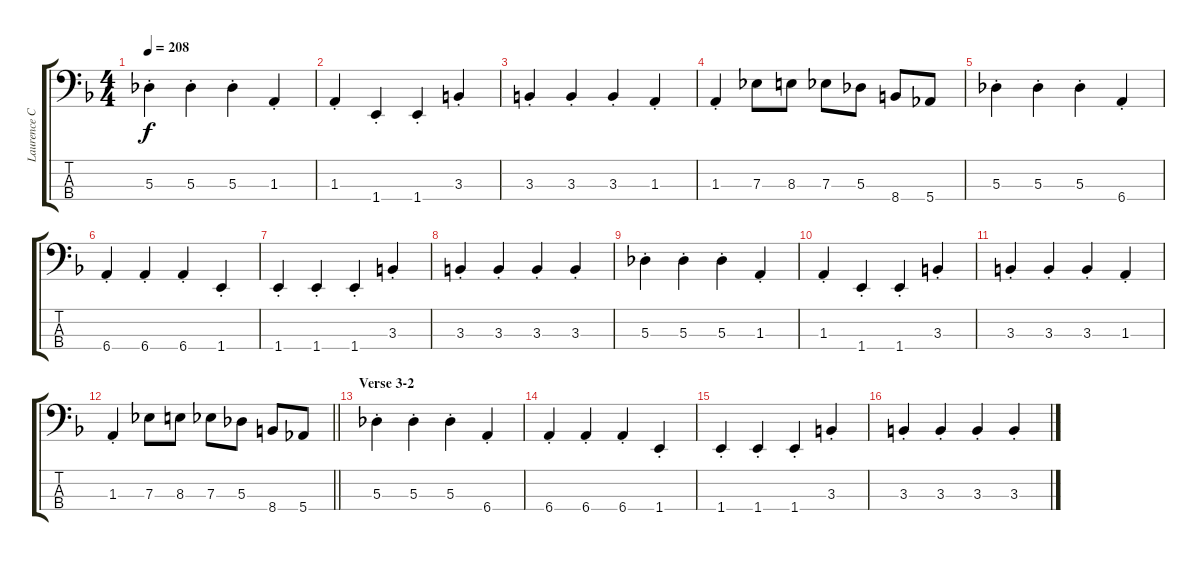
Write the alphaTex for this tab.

\track ("Laurence Cottle" "Laurence C") {instrument electricbassfinger}
\staff {score tabs}
\tuning (Gb2 Db2 Ab1 Eb1) {hide}
\ts (4 4)
\tempo 208
\clef f4
\ks f
5.3{st}.4{dy f} 5.3{st}.4 5.3{st}.4 1.3{st}.4 |
1.3{st}.4 1.4{st}.4 1.4{st}.4 3.3{st}.4 |
3.3{st}.4 3.3{st}.4 3.3{st}.4 1.3{st}.4 |
1.3{st}.4 7.3.8 8.3.8 7.3.8 5.3.8 8.4.8 5.4.8 |
5.3{st}.4 5.3{st}.4 5.3{st}.4 6.4{st}.4 |
6.4{st}.4 6.4{st}.4 6.4{st}.4 1.4{st}.4 |
1.4{st}.4 1.4{st}.4 1.4{st}.4 3.3{st}.4 |
3.3{st}.4 3.3{st}.4 3.3{st}.4 3.3{st}.4 |
5.3{st}.4 5.3{st}.4 5.3{st}.4 1.3{st}.4 |
1.3{st}.4 1.4{st}.4 1.4{st}.4 3.3{st}.4 |
3.3{st}.4 3.3{st}.4 3.3{st}.4 1.3{st}.4 |
\barLineRight lightlight
1.3{st}.4 7.3.8 8.3.8 7.3.8 5.3.8 8.4.8 5.4.8 |
\section ("" "Verse 3-2")
5.3{st}.4 5.3{st}.4 5.3{st}.4 6.4{st}.4 |
6.4{st}.4 6.4{st}.4 6.4{st}.4 1.4{st}.4 |
1.4{st}.4 1.4{st}.4 1.4{st}.4 3.3{st}.4 |
3.3{st}.4 3.3{st}.4 3.3{st}.4 3.3{st}.4
